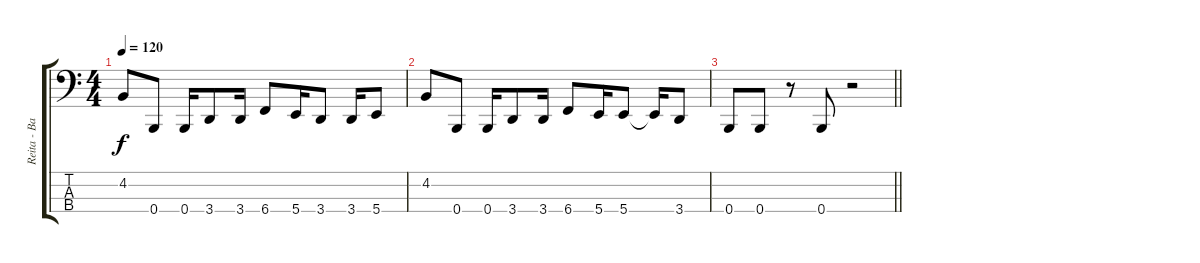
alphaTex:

\track ("Reita - Bass" "Reita - Ba") {instrument electricbasspick}
\staff {score tabs}
\tuning (C2 G1 D1 B0) {hide}
\ts (4 4)
\tempo 120
\clef f4
\ks c
4.2.8{dy f} 0.4.8 0.4.16 3.4.8 3.4.16 6.4.8 5.4.16 3.4.8 3.4.16 5.4.8 |
4.2.8 0.4.8 0.4.16 3.4.8 3.4.16 6.4.8 5.4.16 5.4.8 5.4{t}.16 3.4.8 |
\barLineRight lightlight
0.4.8 0.4.8 r.8 0.4.8 r.2
